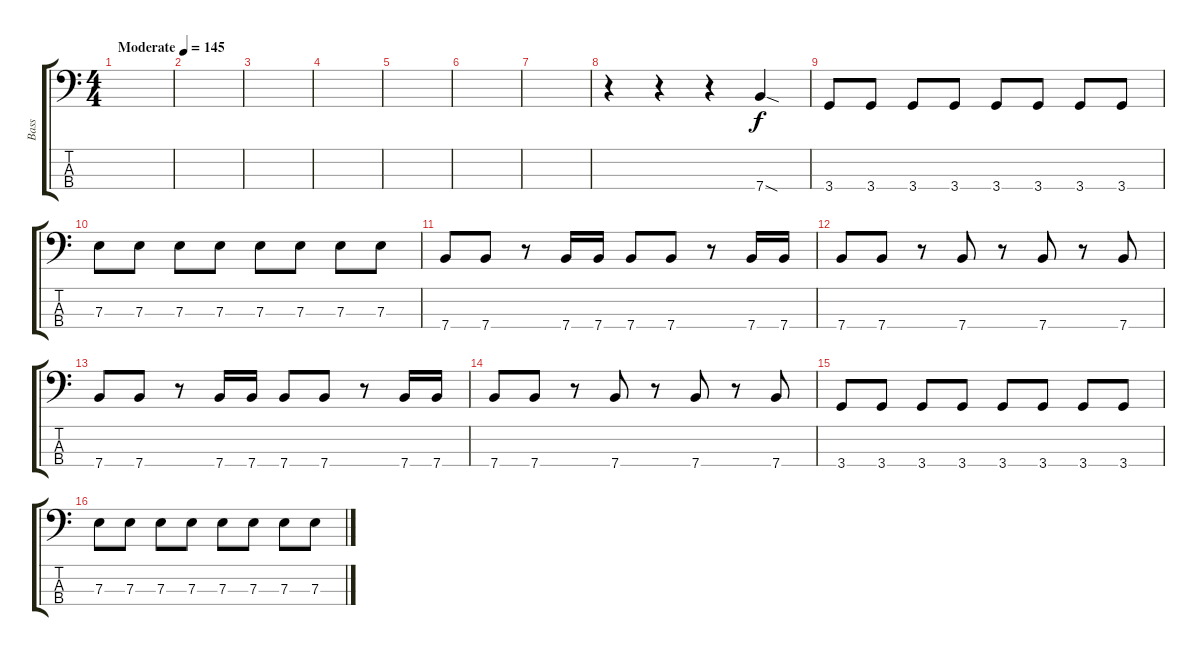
\track ("Bass" "Bass") {instrument electricbasspick}
\staff {score tabs}
\tuning (G2 D2 A1 E1) {hide}
\ts (4 4)
\tempo (145 "Moderate")
\clef f4
\ks c
|
|
|
|
|
|
|
r.4 r.4 r.4 7.4{sod}.4 |
3.4.8 3.4.8 3.4.8 3.4.8 3.4.8 3.4.8 3.4.8 3.4.8 |
7.3.8 7.3.8 7.3.8 7.3.8 7.3.8 7.3.8 7.3.8 7.3.8 |
7.4.8 7.4.8 r.8 7.4.16 7.4.16 7.4.8 7.4.8 r.8 7.4.16 7.4.16 |
7.4.8 7.4.8 r.8 7.4.8 r.8 7.4.8 r.8 7.4.8 |
7.4.8 7.4.8 r.8 7.4.16 7.4.16 7.4.8 7.4.8 r.8 7.4.16 7.4.16 |
7.4.8 7.4.8 r.8 7.4.8 r.8 7.4.8 r.8 7.4.8 |
3.4.8 3.4.8 3.4.8 3.4.8 3.4.8 3.4.8 3.4.8 3.4.8 |
7.3.8 7.3.8 7.3.8 7.3.8 7.3.8 7.3.8 7.3.8 7.3.8
